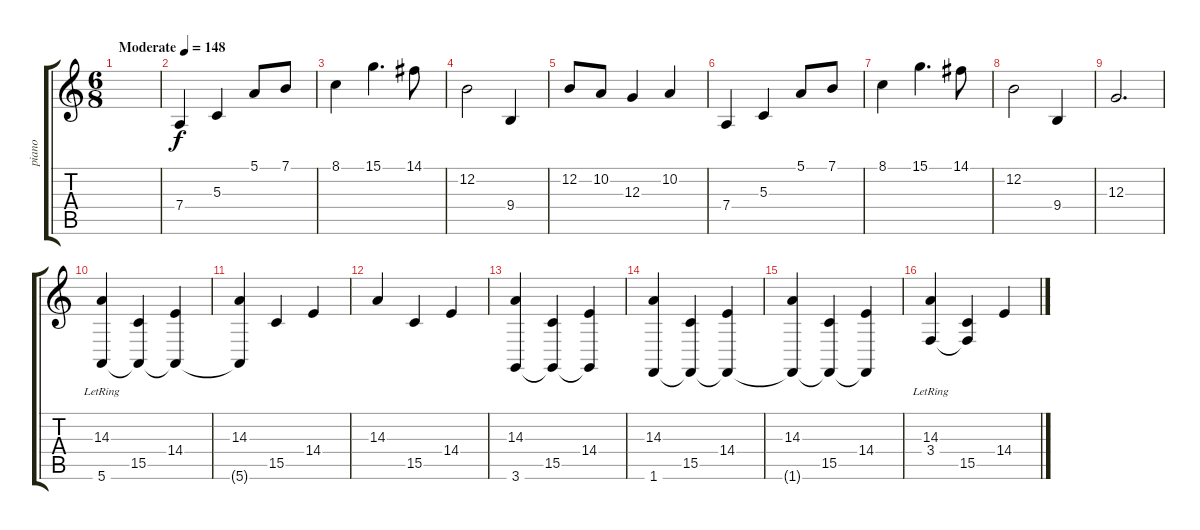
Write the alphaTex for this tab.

\track ("piano" "piano") {instrument acousticgrandpiano}
\staff {score tabs}
\tuning (E4 B3 G3 D3 A2 E2) {hide}
\ts (6 8)
\tempo (148 "Moderate")
\clef g2
\ks c
|
7.4.4 5.3.4 5.1.8 7.1.8 |
8.1.4 15.1.4{d} 14.1.8 |
12.2.2 9.4.4 |
12.2.8 10.2.8 12.3.4 10.2.4 |
7.4.4 5.3.4 5.1.8 7.1.8 |
8.1.4 15.1.4{d} 14.1.8 |
12.2.2 9.4.4 |
12.3.2{d} |
(14.3 5.6{lr}).4 (15.5 5.6{t}).4 (14.4 5.6{t}).4 |
(14.3 5.6{t}).4 15.5.4 14.4.4 |
14.3.4 15.5.4 14.4.4 |
(14.3 3.6).4 (15.5 3.6{t}).4 (14.4 3.6{t}).4 |
(14.3 1.6).4 (15.5 1.6{t}).4 (14.4 1.6{t}).4 |
(14.3 1.6{t}).4 (15.5 1.6{t}).4 (14.4 1.6{t}).4 |
(14.3 3.4{lr}).4 (3.4{t} 15.5).4 14.4.4
